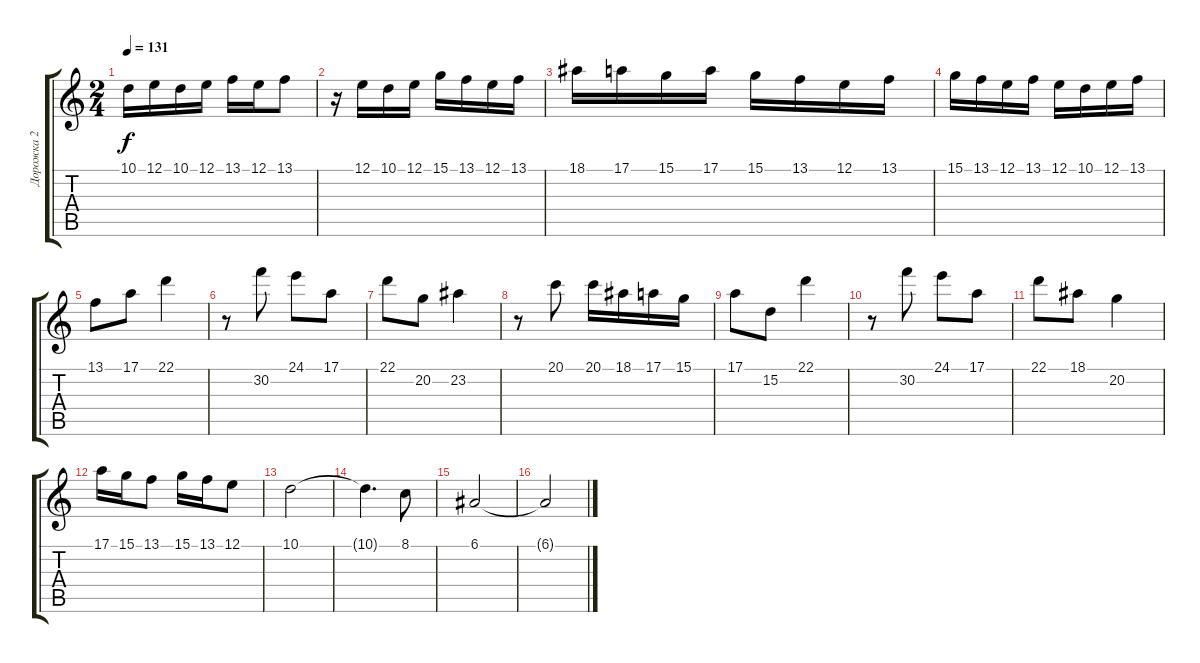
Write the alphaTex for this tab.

\track ("Дорожка 2" "Дорожка 2") {instrument stringensemble1}
\staff {score tabs}
\tuning (E4 B3 G3 D3 A2 E2) {hide}
\ts (2 4)
\tempo 131
\clef g2
\ks c
10.1.16{dy f} 12.1.16 10.1.16 12.1.16 13.1.16 12.1.16 13.1.8 |
r.16 12.1.16 10.1.16 12.1.16 15.1.16 13.1.16 12.1.16 13.1.16 |
18.1.16 17.1.16 15.1.16 17.1.16 15.1.16 13.1.16 12.1.16 13.1.16 |
15.1.16 13.1.16 12.1.16 13.1.16 12.1.16 10.1.16 12.1.16 13.1.16 |
13.1.8{volume 13 instrument stringensemble1} 17.1.8 22.1.4 |
r.8 30.2.8 24.1.8 17.1.8 |
22.1.8 20.2.8 23.2.4 |
r.8 20.1.8 20.1.16 18.1.16 17.1.16 15.1.16 |
17.1.8 15.2.8 22.1.4 |
r.8 30.2.8 24.1.8 17.1.8 |
22.1.8 18.1.8 20.2.4 |
17.1.16 15.1.16 13.1.8 15.1.16 13.1.16 12.1.8 |
10.1.2 |
10.1{t}.4{d} 8.1.8 |
6.1.2 |
6.1{t}.2
